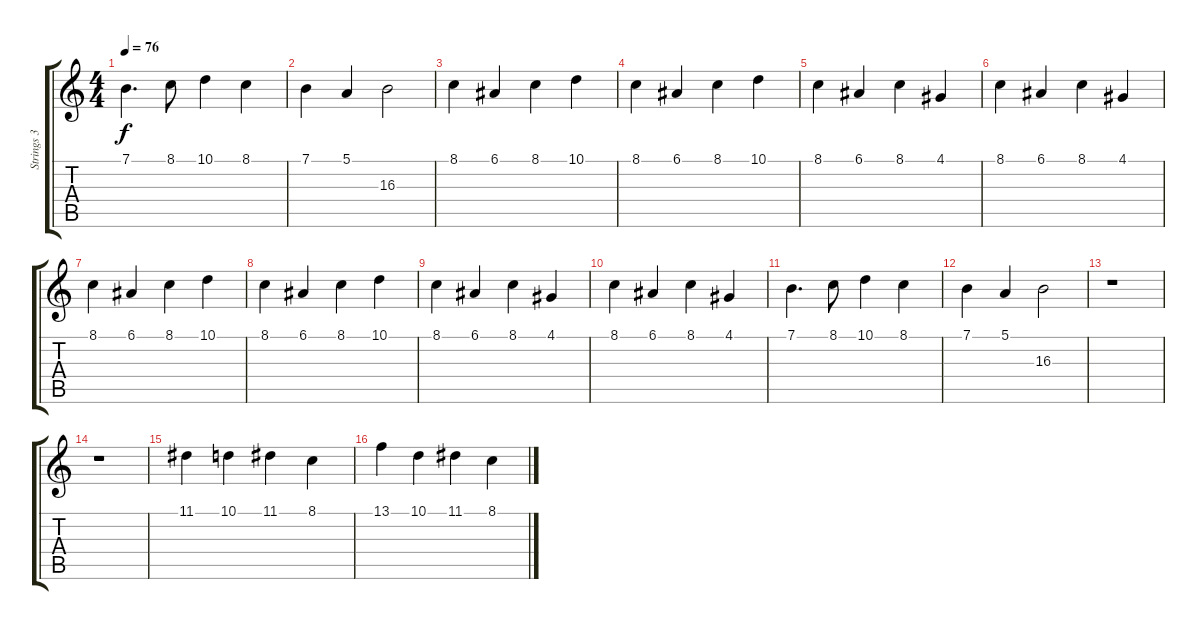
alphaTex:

\track ("Strings 3 Harmony" "Strings 3 ") {instrument synthstrings2}
\staff {score tabs}
\tuning (E4 B3 G3 D3 A2 E2) {hide}
\ts (4 4)
\tempo 76
\clef g2
\ks c
7.1.4{d dy f} 8.1.8 10.1.4 8.1.4 |
7.1.4 5.1.4 16.3.2 |
8.1.4 6.1.4 8.1.4 10.1.4 |
8.1.4 6.1.4 8.1.4 10.1.4 |
8.1.4 6.1.4 8.1.4 4.1.4 |
8.1.4 6.1.4 8.1.4 4.1.4 |
8.1.4 6.1.4 8.1.4 10.1.4 |
8.1.4 6.1.4 8.1.4 10.1.4 |
8.1.4 6.1.4 8.1.4 4.1.4 |
8.1.4 6.1.4 8.1.4 4.1.4 |
7.1.4{d} 8.1.8 10.1.4 8.1.4 |
7.1.4 5.1.4 16.3.2 |
r.1 |
r.1 |
11.1.4 10.1.4 11.1.4 8.1.4 |
13.1.4 10.1.4 11.1.4 8.1.4
